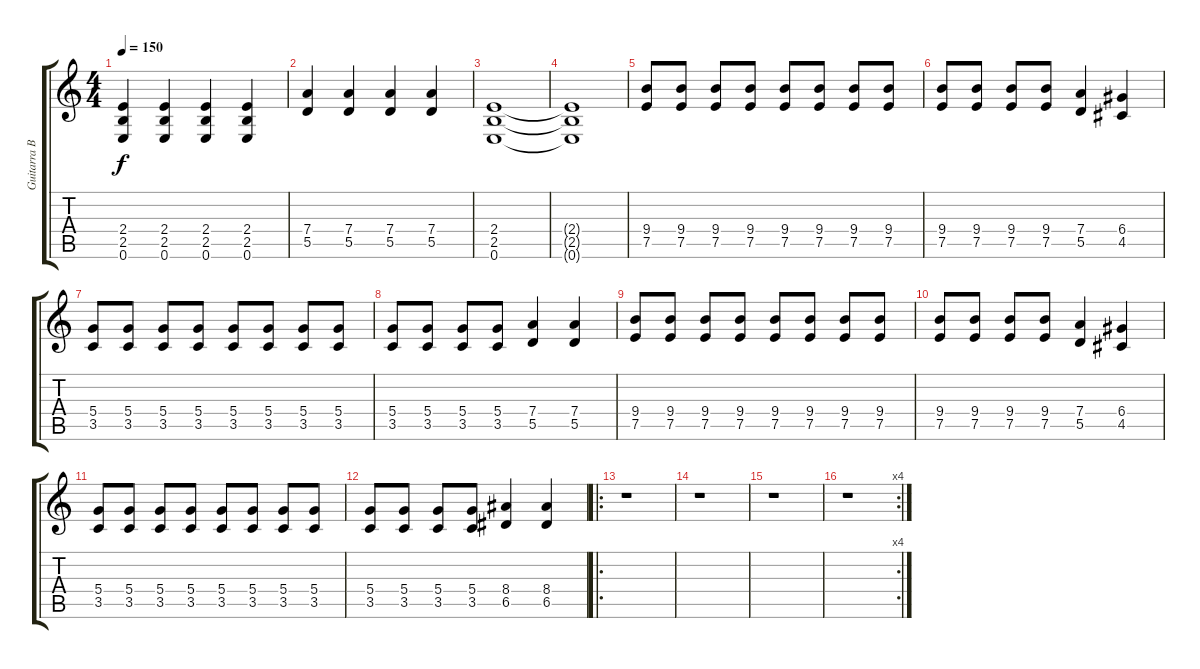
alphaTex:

\track ("Guitarra Base & Solo" "Guitarra B") {instrument distortionguitar}
\staff {score tabs}
\tuning (E4 B3 G3 D3 A2 E2) {hide}
\ts (4 4)
\tempo 150
\clef g2
\ks c
(2.4 2.5 0.6).4{dy f} (2.4 2.5 0.6).4 (2.4 2.5 0.6).4 (2.4 2.5 0.6).4 |
(7.4 5.5).4 (7.4 5.5).4 (7.4 5.5).4 (7.4 5.5).4 |
(2.4 2.5 0.6).1 |
(2.4{t} 2.5{t} 0.6{t}).1 |
(9.4 7.5).8 (9.4 7.5).8 (9.4 7.5).8 (9.4 7.5).8 (9.4 7.5).8 (9.4 7.5).8 (9.4 7.5).8 (9.4 7.5).8 |
(9.4 7.5).8 (9.4 7.5).8 (9.4 7.5).8 (9.4 7.5).8 (7.4 5.5).4 (6.4 4.5).4 |
(5.4 3.5).8 (5.4 3.5).8 (5.4 3.5).8 (5.4 3.5).8 (5.4 3.5).8 (5.4 3.5).8 (5.4 3.5).8 (5.4 3.5).8 |
(5.4 3.5).8 (5.4 3.5).8 (5.4 3.5).8 (5.4 3.5).8 (7.4 5.5).4 (7.4 5.5).4 |
(9.4 7.5).8 (9.4 7.5).8 (9.4 7.5).8 (9.4 7.5).8 (9.4 7.5).8 (9.4 7.5).8 (9.4 7.5).8 (9.4 7.5).8 |
(9.4 7.5).8 (9.4 7.5).8 (9.4 7.5).8 (9.4 7.5).8 (7.4 5.5).4 (6.4 4.5).4 |
(5.4 3.5).8 (5.4 3.5).8 (5.4 3.5).8 (5.4 3.5).8 (5.4 3.5).8 (5.4 3.5).8 (5.4 3.5).8 (5.4 3.5).8 |
(5.4 3.5).8 (5.4 3.5).8 (5.4 3.5).8 (5.4 3.5).8 (8.4 6.5).4 (8.4 6.5).4 |
\ro
r.1 |
r.1 |
r.1 |
\rc 4
r.1
